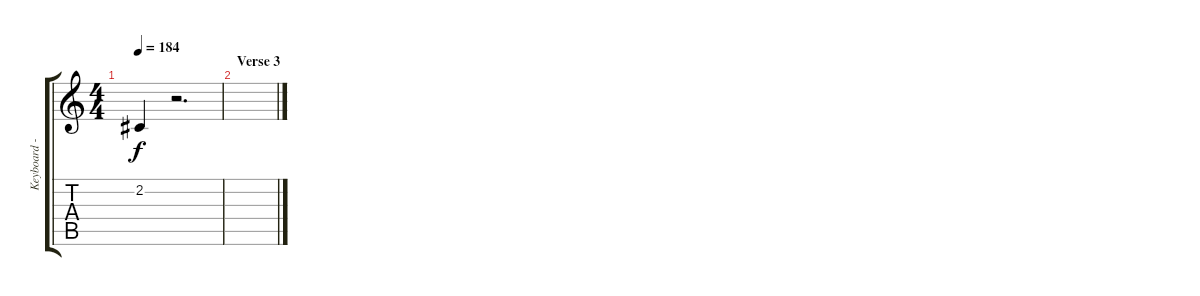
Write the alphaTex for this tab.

\track ("Keyboard - left hand" "Keyboard -") {instrument brightacousticpiano}
\staff {score tabs}
\tuning (E4 B3 G3 D3 A2 E2) {hide}
\ts (4 4)
\tempo 184
\clef g2
\ks c
2.2.4{dy f} r.2{d} |
\section ("" "Verse 3")
